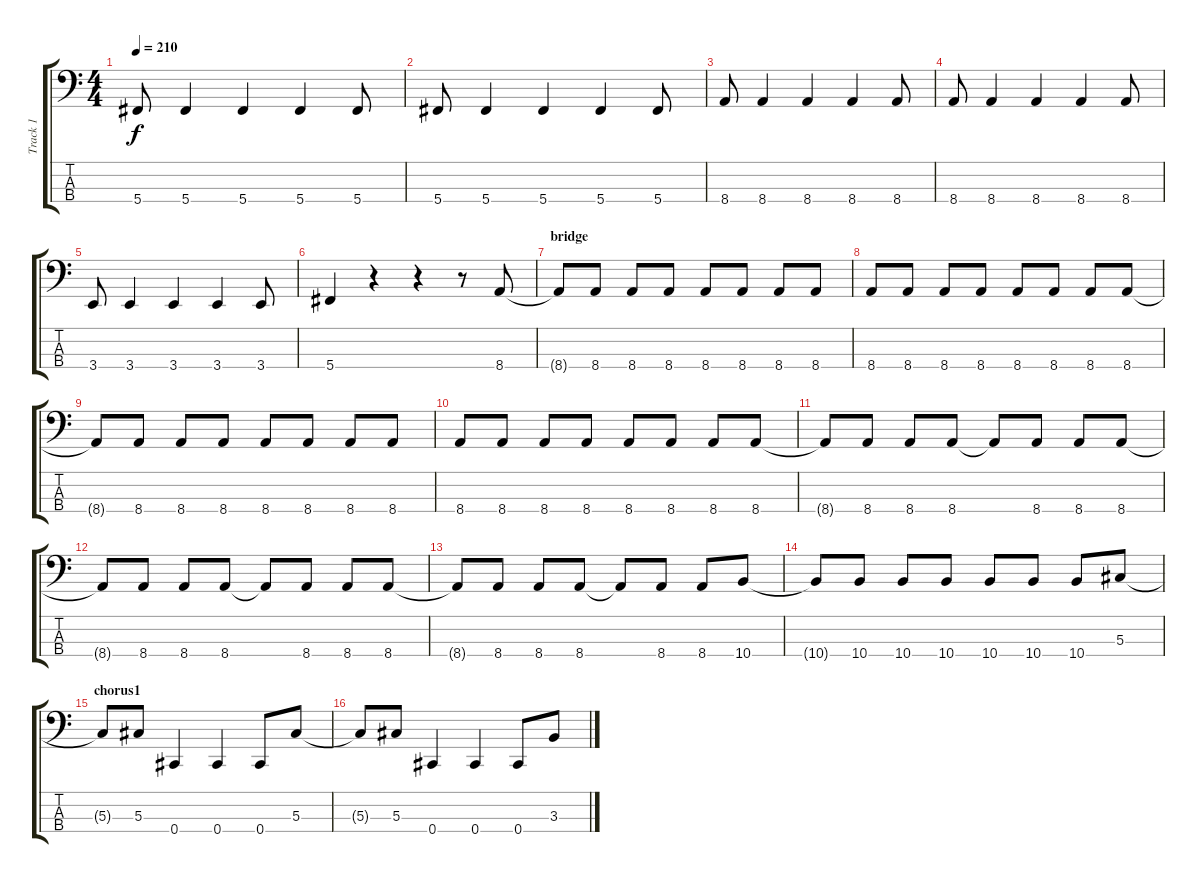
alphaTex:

\track ("Track 1" "Track 1") {instrument electricbasspick}
\staff {score tabs}
\tuning (Gb2 Db2 Ab1 Db1) {hide}
\ts (4 4)
\tempo 210
\clef f4
\ks c
5.4.8{dy f} 5.4.4 5.4.4 5.4.4 5.4.8 |
5.4.8 5.4.4 5.4.4 5.4.4 5.4.8 |
8.4.8 8.4.4 8.4.4 8.4.4 8.4.8 |
8.4.8 8.4.4 8.4.4 8.4.4 8.4.8 |
3.4.8 3.4.4 3.4.4 3.4.4 3.4.8 |
5.4.4 r.4 r.4 r.8 8.4.8 |
\section ("" "bridge")
8.4{t}.8 8.4.8 8.4.8 8.4.8 8.4.8 8.4.8 8.4.8 8.4.8 |
8.4.8 8.4.8 8.4.8 8.4.8 8.4.8 8.4.8 8.4.8 8.4.8 |
8.4{t}.8 8.4.8 8.4.8 8.4.8 8.4.8 8.4.8 8.4.8 8.4.8 |
8.4.8 8.4.8 8.4.8 8.4.8 8.4.8 8.4.8 8.4.8 8.4.8 |
8.4{t}.8 8.4.8 8.4.8 8.4.8 8.4{t}.8 8.4.8 8.4.8 8.4.8 |
8.4{t}.8 8.4.8 8.4.8 8.4.8 8.4{t}.8 8.4.8 8.4.8 8.4.8 |
8.4{t}.8 8.4.8 8.4.8 8.4.8 8.4{t}.8 8.4.8 8.4.8 10.4.8 |
10.4{t}.8 10.4.8 10.4.8 10.4.8 10.4.8 10.4.8 10.4.8 5.3.8 |
\section ("" "chorus1")
5.3{t}.8 5.3.8 0.4.4 0.4.4 0.4.8 5.3.8 |
5.3{t}.8 5.3.8 0.4.4 0.4.4 0.4.8 3.3.8
